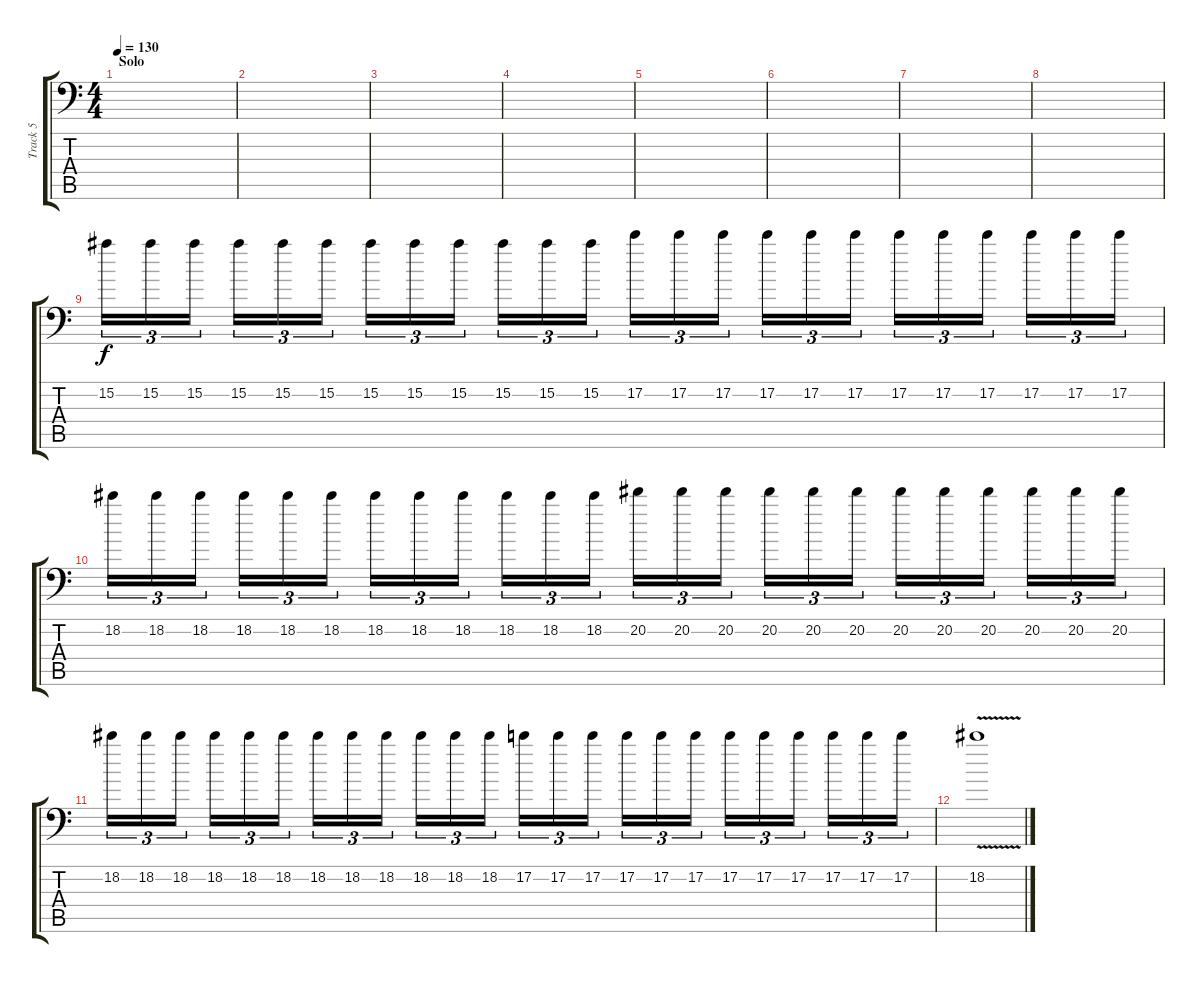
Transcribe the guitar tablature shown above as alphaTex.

\track ("Track 5" "Track 5") {instrument distortionguitar}
\staff {score tabs}
\tuning (C4 G3 Eb3 Bb2 F2 Bb1) {hide}
\ts (4 4)
\section ("" "Solo")
\tempo 130
\clef f4
\ks c
|
|
|
|
|
|
|
|
15.2.16{tu (3 2)} 15.2.16{tu (3 2)} 15.2.16{tu (3 2) beam splitsecondary} 15.2.16{tu (3 2)} 15.2.16{tu (3 2)} 15.2.16{tu (3 2)} 15.2.16{tu (3 2)} 15.2.16{tu (3 2)} 15.2.16{tu (3 2) beam splitsecondary} 15.2.16{tu (3 2)} 15.2.16{tu (3 2)} 15.2.16{tu (3 2)} 17.2.16{tu (3 2)} 17.2.16{tu (3 2)} 17.2.16{tu (3 2) beam splitsecondary} 17.2.16{tu (3 2)} 17.2.16{tu (3 2)} 17.2.16{tu (3 2)} 17.2.16{tu (3 2)} 17.2.16{tu (3 2)} 17.2.16{tu (3 2) beam splitsecondary} 17.2.16{tu (3 2)} 17.2.16{tu (3 2)} 17.2.16{tu (3 2)} |
18.2.16{tu (3 2)} 18.2.16{tu (3 2)} 18.2.16{tu (3 2) beam splitsecondary} 18.2.16{tu (3 2)} 18.2.16{tu (3 2)} 18.2.16{tu (3 2)} 18.2.16{tu (3 2)} 18.2.16{tu (3 2)} 18.2.16{tu (3 2) beam splitsecondary} 18.2.16{tu (3 2)} 18.2.16{tu (3 2)} 18.2.16{tu (3 2)} 20.2.16{tu (3 2)} 20.2.16{tu (3 2)} 20.2.16{tu (3 2) beam splitsecondary} 20.2.16{tu (3 2)} 20.2.16{tu (3 2)} 20.2.16{tu (3 2)} 20.2.16{tu (3 2)} 20.2.16{tu (3 2)} 20.2.16{tu (3 2) beam splitsecondary} 20.2.16{tu (3 2)} 20.2.16{tu (3 2)} 20.2.16{tu (3 2)} |
18.2.16{tu (3 2)} 18.2.16{tu (3 2)} 18.2.16{tu (3 2) beam splitsecondary} 18.2.16{tu (3 2)} 18.2.16{tu (3 2)} 18.2.16{tu (3 2)} 18.2.16{tu (3 2)} 18.2.16{tu (3 2)} 18.2.16{tu (3 2) beam splitsecondary} 18.2.16{tu (3 2)} 18.2.16{tu (3 2)} 18.2.16{tu (3 2)} 17.2.16{tu (3 2)} 17.2.16{tu (3 2)} 17.2.16{tu (3 2) beam splitsecondary} 17.2.16{tu (3 2)} 17.2.16{tu (3 2)} 17.2.16{tu (3 2)} 17.2.16{tu (3 2)} 17.2.16{tu (3 2)} 17.2.16{tu (3 2) beam splitsecondary} 17.2.16{tu (3 2)} 17.2.16{tu (3 2)} 17.2.16{tu (3 2)} |
18.2{v}.1
